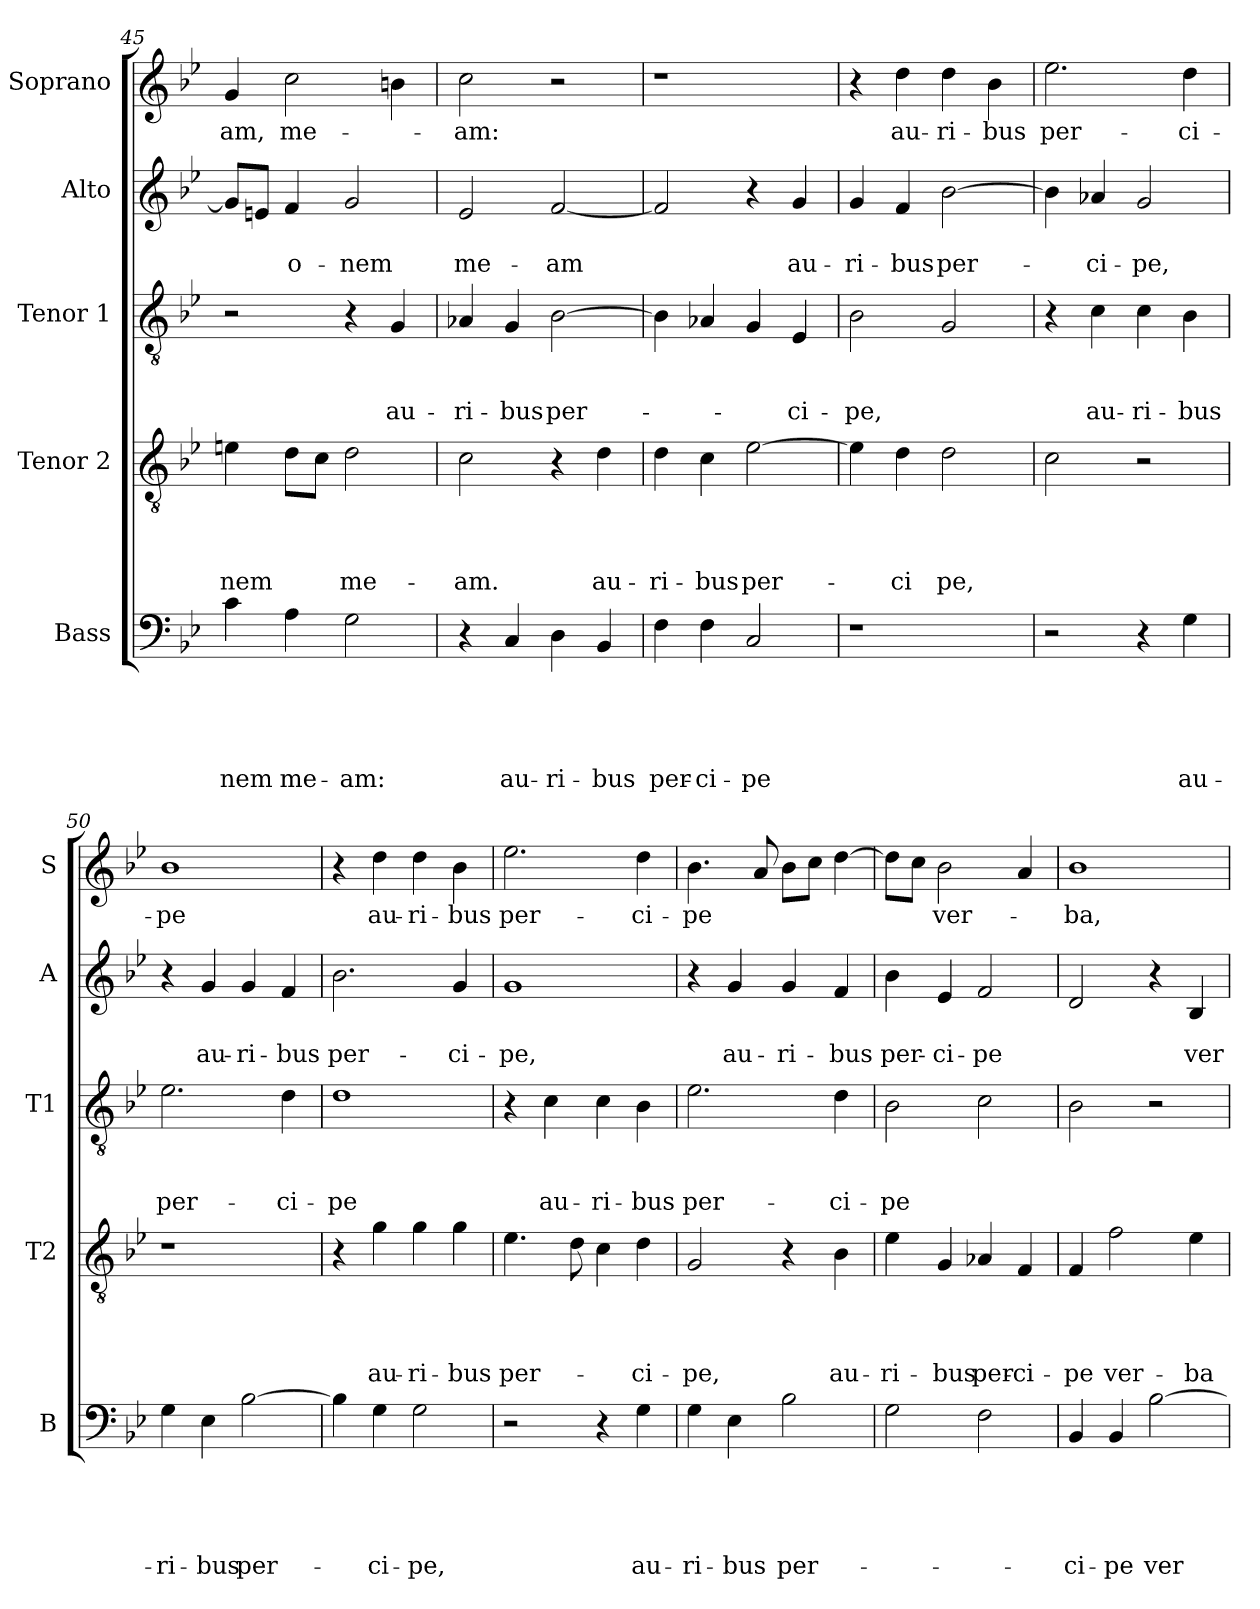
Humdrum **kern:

**kern	**text	**text	**text	**text	**text	**kern	**text	**text	**text	**text	**kern	**text	**text	**text	**kern	**text	**text	**kern	**text
*part5	*part5	*part5	*part5	*part5	*part5	*part4	*part4	*part4	*part4	*part4	*part3	*part3	*part3	*part3	*part2	*part2	*part2	*part1	*part1
*staff5	*staff5	*staff5	*staff5	*staff5	*staff5	*staff4	*staff4	*staff4	*staff4	*staff4	*staff3	*staff3	*staff3	*staff3	*staff2	*staff2	*staff2	*staff1	*staff1
*I"Bass	*	*	*	*	*	*I"Tenor 2	*	*	*	*	*I"Tenor 1	*	*	*	*I"Alto	*	*	*I"Soprano	*
*I'B	*	*	*	*	*	*I'T2	*	*	*	*	*I'T1	*	*	*	*I'A	*	*	*I'S	*
*clefF4	*	*	*	*	*	*clefGv2	*	*	*	*	*clefGv2	*	*	*	*clefG2	*	*	*clefG2	*
*k[b-e-]	*	*	*	*	*	*k[b-e-]	*	*	*	*	*k[b-e-]	*	*	*	*k[b-e-]	*	*	*k[b-e-]	*
*B-:	*	*	*	*	*	*B-:	*	*	*	*	*B-:	*	*	*	*B-:	*	*	*B-:	*
=45	=45	=45	=45	=45	=45	=45	=45	=45	=45	=45	=45	=45	=45	=45	=45	=45	=45	=45	=45
!	!	!	!	!	!LO:LY:b	!	!	!	!	!LO:LY:b	!	!	!	!	!	!	!	!	!LO:LY:b
4c\	.	.	.	.	-nem	4en\	.	.	.	-nem	2r	.	.	.	8g/L]	.	.	4g/	-am,
.	.	.	.	.	.	.	.	.	.	.	.	.	.	.	8en/J	.	.	.	.
!	!	!	!	!	!LO:LY:b	!	!	!	!	!	!	!	!	!	!	!	!LO:LY:b	!	!LO:LY:b
4A\	.	.	.	.	me-	8d\L	.	.	.	.	.	.	.	.	4f/	.	-o-	2cc\	me-
.	.	.	.	.	.	8c\J	.	.	.	.	.	.	.	.	.	.	.	.	.
!	!	!	!	!	!LO:LY:b	!	!	!	!	!LO:LY:b	!	!	!	!	!	!	!LO:LY:b	!	!
2G\	.	.	.	.	-am:	2d\	.	.	.	me-	4r	.	.	.	2g/	.	-nem	.	.
!	!	!	!	!	!	!	!	!	!	!	!	!	!	!LO:LY:b	!	!	!	!	!
.	.	.	.	.	.	.	.	.	.	.	4G/	.	.	au-	.	.	.	4bn\	.
=46	=46	=46	=46	=46	=46	=46	=46	=46	=46	=46	=46	=46	=46	=46	=46	=46	=46	=46	=46
!	!	!	!	!	!	!	!	!	!	!LO:LY:b	!	!	!	!LO:LY:b	!	!	!LO:LY:b	!	!LO:LY:b
4r	.	.	.	.	.	2c\	.	.	.	-am.	4A-X/	.	.	-ri-	2e-/	.	me-	2cc\	-am:
!	!	!	!	!	!LO:LY:b	!	!	!	!	!	!	!	!	!LO:LY:b	!	!	!	!	!
4C/	.	.	.	.	au-	.	.	.	.	.	4G/	.	.	-bus	.	.	.	.	.
!	!	!	!	!	!LO:LY:b	!	!	!	!	!	!	!	!	!LO:LY:b	!	!	!LO:LY:b	!	!
4D\	.	.	.	.	-ri-	4r	.	.	.	.	[2B-\	.	.	per-	[2f/	.	-am	2r	.
!	!	!	!	!	!LO:LY:b	!	!	!	!	!LO:LY:b	!	!	!	!	!	!	!	!	!
4BB-/	.	.	.	.	-bus	4d\	.	.	.	au-	.	.	.	.	.	.	.	.	.
=47	=47	=47	=47	=47	=47	=47	=47	=47	=47	=47	=47	=47	=47	=47	=47	=47	=47	=47	=47
!	!	!	!	!	!LO:LY:b	!	!	!	!	!LO:LY:b	!	!	!	!	!	!	!	!	!
4F\	.	.	.	.	per-	4d\	.	.	.	-ri-	4B-\]	.	.	.	2f/]	.	.	1r	.
!	!	!	!	!	!LO:LY:b	!	!	!	!	!LO:LY:b	!	!	!	!	!	!	!	!	!
4F\	.	.	.	.	-ci-	4c\	.	.	.	-bus	4A-X/	.	.	.	.	.	.	.	.
!	!	!	!	!	!LO:LY:b	!	!	!	!	!LO:LY:b	!	!	!	!	!	!	!	!	!
2C/	.	.	.	.	-pe	[2e-\	.	.	.	per-	4G/	.	.	.	4r	.	.	.	.
!	!	!	!	!	!	!	!	!	!	!	!	!	!	!LO:LY:b	!	!	!LO:LY:b	!	!
.	.	.	.	.	.	.	.	.	.	.	4E-/	.	.	-ci-	4g/	.	au-	.	.
=48	=48	=48	=48	=48	=48	=48	=48	=48	=48	=48	=48	=48	=48	=48	=48	=48	=48	=48	=48
!	!	!	!	!	!	!	!	!	!	!	!	!	!	!LO:LY:b	!	!	!LO:LY:b	!	!
1r	.	.	.	.	.	4e-\]	.	.	.	.	2B-\	.	.	-pe,	4g/	.	-ri-	4r	.
!	!	!	!	!	!	!	!	!	!	!LO:LY:b	!	!	!	!	!	!	!LO:LY:b	!	!LO:LY:b
.	.	.	.	.	.	4d\	.	.	.	-ci	.	.	.	.	4f/	.	-bus	4dd\	au-
!	!	!	!	!	!	!	!	!	!	!LO:LY:b	!	!	!	!	!	!	!LO:LY:b	!	!LO:LY:b
.	.	.	.	.	.	2d\	.	.	.	pe,	2G/	.	.	.	[2b-\	.	per-	4dd\	-ri-
!	!	!	!	!	!	!	!	!	!	!	!	!	!	!	!	!	!	!	!LO:LY:b
.	.	.	.	.	.	.	.	.	.	.	.	.	.	.	.	.	.	4b-\	-bus
!!LO:PB:g=z
=49	=49	=49	=49	=49	=49	=49	=49	=49	=49	=49	=49	=49	=49	=49	=49	=49	=49	=49	=49
!	!	!	!	!	!	!	!	!	!	!	!	!	!	!	!	!	!	!	!LO:LY:b
2r	.	.	.	.	.	2c\	.	.	.	.	4r	.	.	.	4b-\]	.	.	2.ee-\	per-
!	!	!	!	!	!	!	!	!	!	!	!	!	!	!LO:LY:b	!	!	!LO:LY:b	!	!
.	.	.	.	.	.	.	.	.	.	.	4c\	.	.	au-	4a-X/	.	-ci-	.	.
!	!	!	!	!	!	!	!	!	!	!	!	!	!	!LO:LY:b	!	!	!LO:LY:b	!	!
4r	.	.	.	.	.	2r	.	.	.	.	4c\	.	.	-ri-	2g/	.	-pe,	.	.
!	!	!	!	!	!LO:LY:b	!	!	!	!	!	!	!	!	!LO:LY:b	!	!	!	!	!LO:LY:b
4G\	.	.	.	.	au-	.	.	.	.	.	4B-\	.	.	-bus	.	.	.	4dd\	-ci-
=50	=50	=50	=50	=50	=50	=50	=50	=50	=50	=50	=50	=50	=50	=50	=50	=50	=50	=50	=50
!	!	!	!	!	!LO:LY:b	!	!	!	!	!	!	!	!	!LO:LY:b	!	!	!	!	!LO:LY:b
4G\	.	.	.	.	-ri-	1r	.	.	.	.	2.e-\	.	.	per-	4r	.	.	1b-	-pe
!	!	!	!	!	!LO:LY:b	!	!	!	!	!	!	!	!	!	!	!	!LO:LY:b	!	!
4E-\	.	.	.	.	-bus	.	.	.	.	.	.	.	.	.	4g/	.	au-	.	.
!	!	!	!	!	!LO:LY:b	!	!	!	!	!	!	!	!	!	!	!	!LO:LY:b	!	!
[2B-\	.	.	.	.	per-	.	.	.	.	.	.	.	.	.	4g/	.	-ri-	.	.
!	!	!	!	!	!	!	!	!	!	!	!	!	!	!LO:LY:b	!	!	!LO:LY:b	!	!
.	.	.	.	.	.	.	.	.	.	.	4d\	.	.	-ci-	4f/	.	-bus	.	.
=51	=51	=51	=51	=51	=51	=51	=51	=51	=51	=51	=51	=51	=51	=51	=51	=51	=51	=51	=51
!	!	!	!	!	!	!	!	!	!	!	!	!	!	!LO:LY:b	!	!	!LO:LY:b	!	!
4B-\]	.	.	.	.	.	4r	.	.	.	.	1d	.	.	-pe	2.b-\	.	per-	4r	.
!	!	!	!	!	!LO:LY:b	!	!	!	!	!LO:LY:b	!	!	!	!	!	!	!	!	!LO:LY:b
4G\	.	.	.	.	-ci-	4g\	.	.	.	au-	.	.	.	.	.	.	.	4dd\	au-
!	!	!	!	!	!LO:LY:b	!	!	!	!	!LO:LY:b	!	!	!	!	!	!	!	!	!LO:LY:b
2G\	.	.	.	.	-pe,	4g\	.	.	.	-ri-	.	.	.	.	.	.	.	4dd\	-ri-
!	!	!	!	!	!	!	!	!	!	!LO:LY:b	!	!	!	!	!	!	!LO:LY:b	!	!LO:LY:b
.	.	.	.	.	.	4g\	.	.	.	-bus	.	.	.	.	4g/	.	-ci-	4b-\	-bus
=52	=52	=52	=52	=52	=52	=52	=52	=52	=52	=52	=52	=52	=52	=52	=52	=52	=52	=52	=52
!	!	!	!	!	!	!	!	!	!	!LO:LY:b	!	!	!	!	!	!	!LO:LY:b	!	!LO:LY:b
2r	.	.	.	.	.	4.e-\	.	.	.	per-	4r	.	.	.	1g	.	-pe,	2.ee-\	per-
!	!	!	!	!	!	!	!	!	!	!	!	!	!	!LO:LY:b	!	!	!	!	!
.	.	.	.	.	.	.	.	.	.	.	4c\	.	.	au-	.	.	.	.	.
.	.	.	.	.	.	8d\	.	.	.	.	.	.	.	.	.	.	.	.	.
!	!	!	!	!	!	!	!	!	!	!	!	!	!	!LO:LY:b	!	!	!	!	!
4r	.	.	.	.	.	4c\	.	.	.	.	4c\	.	.	-ri-	.	.	.	.	.
!	!	!	!	!	!LO:LY:b	!	!	!	!	!LO:LY:b	!	!	!	!LO:LY:b	!	!	!	!	!LO:LY:b
4G\	.	.	.	.	au-	4d\	.	.	.	-ci-	4B-\	.	.	-bus	.	.	.	4dd\	-ci-
=53	=53	=53	=53	=53	=53	=53	=53	=53	=53	=53	=53	=53	=53	=53	=53	=53	=53	=53	=53
!	!	!	!	!	!LO:LY:b	!	!	!	!	!LO:LY:b	!	!	!	!LO:LY:b	!	!	!	!	!LO:LY:b
4G\	.	.	.	.	-ri-	2G/	.	.	.	-pe,	2.e-\	.	.	per-	4r	.	.	4.b-\	-pe
!	!	!	!	!	!LO:LY:b	!	!	!	!	!	!	!	!	!	!	!	!LO:LY:b	!	!
4E-\	.	.	.	.	-bus	.	.	.	.	.	.	.	.	.	4g/	.	au-	.	.
.	.	.	.	.	.	.	.	.	.	.	.	.	.	.	.	.	.	8a/	.
!	!	!	!	!	!LO:LY:b	!	!	!	!	!	!	!	!	!	!	!	!LO:LY:b	!	!
2B-\	.	.	.	.	per-	4r	.	.	.	.	.	.	.	.	4g/	.	-ri-	8b-\L	.
.	.	.	.	.	.	.	.	.	.	.	.	.	.	.	.	.	.	8cc\J	.
!	!	!	!	!	!	!	!	!	!	!LO:LY:b	!	!	!	!LO:LY:b	!	!	!LO:LY:b	!	!
.	.	.	.	.	.	4B-\	.	.	.	au-	4d\	.	.	-ci-	4f/	.	-bus	[4dd\	.
=54	=54	=54	=54	=54	=54	=54	=54	=54	=54	=54	=54	=54	=54	=54	=54	=54	=54	=54	=54
!	!	!	!	!	!	!	!	!	!	!LO:LY:b	!	!	!	!LO:LY:b	!	!	!LO:LY:b	!	!
2G\	.	.	.	.	.	4e-\	.	.	.	-ri-	2B-\	.	.	-pe	4b-\	.	per-	8dd\L]	.
.	.	.	.	.	.	.	.	.	.	.	.	.	.	.	.	.	.	8cc\J	.
!	!	!	!	!	!	!	!	!	!	!LO:LY:b	!	!	!	!	!	!	!LO:LY:b	!	!LO:LY:b
.	.	.	.	.	.	4G/	.	.	.	-bus	.	.	.	.	4e-/	.	-ci-	2b-\	ver-
!	!	!	!	!	!	!	!	!	!	!LO:LY:b	!	!	!	!	!	!	!LO:LY:b	!	!
2F\	.	.	.	.	.	4A-X/	.	.	.	per-	2c\	.	.	.	2f/	.	-pe	.	.
!	!	!	!	!	!	!	!	!	!	!LO:LY:b	!	!	!	!	!	!	!	!	!
.	.	.	.	.	.	4F/	.	.	.	-ci-	.	.	.	.	.	.	.	4a/	.
!!LO:LB:g=z
=55	=55	=55	=55	=55	=55	=55	=55	=55	=55	=55	=55	=55	=55	=55	=55	=55	=55	=55	=55
!	!	!	!	!	!LO:LY:b	!	!	!	!	!LO:LY:b	!	!	!	!	!	!	!	!	!LO:LY:b
4BB-/	.	.	.	.	-ci-	4F/	.	.	.	-pe	2B-\	.	.	.	2d/	.	.	1b-	-ba,
!	!	!	!	!	!LO:LY:b	!	!	!	!	!LO:LY:b	!	!	!	!	!	!	!	!	!
4BB-/	.	.	.	.	-pe	2f\	.	.	.	ver-	.	.	.	.	.	.	.	.	.
!	!	!	!	!	!LO:LY:b	!	!	!	!	!	!	!	!	!	!	!	!	!	!
[2B-\	.	.	.	.	ver-	.	.	.	.	.	2r	.	.	.	4r	.	.	.	.
!	!	!	!	!	!	!	!	!	!	!LO:LY:b	!	!	!	!	!	!	!LO:LY:b	!	!
.	.	.	.	.	.	4e-\	.	.	.	-ba	.	.	.	.	4B-/	.	ver-	.	.
=	=	=	=	=	=	=	=	=	=	=	=	=	=	=	=	=	=	=	=
*-	*-	*-	*-	*-	*-	*-	*-	*-	*-	*-	*-	*-	*-	*-	*-	*-	*-	*-	*-
